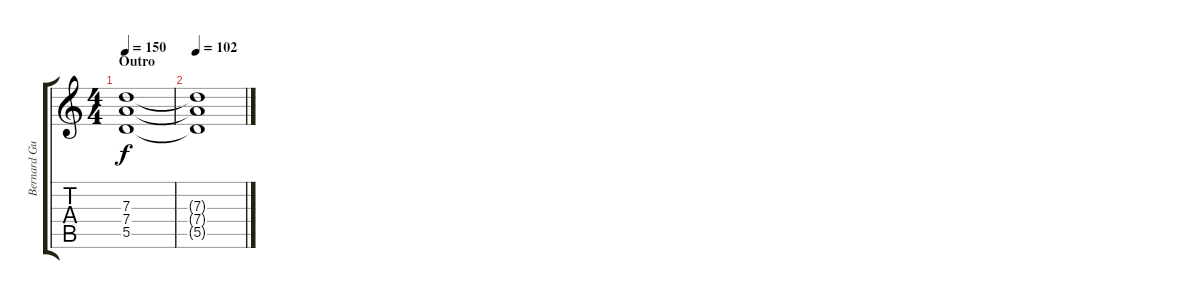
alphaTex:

\track ("Bernard Guitar 1" "Bernard Gu") {instrument overdrivenguitar}
\staff {score tabs}
\tuning (E4 B3 G3 D3 A2 E2) {hide}
\ts (4 4)
\section ("" "Outro")
\tempo 150
\clef g2
\ks c
(7.3 7.4 5.5).1{dy f} |
\tempo 102
(7.3{t} 7.4{t} 5.5{t}).1
